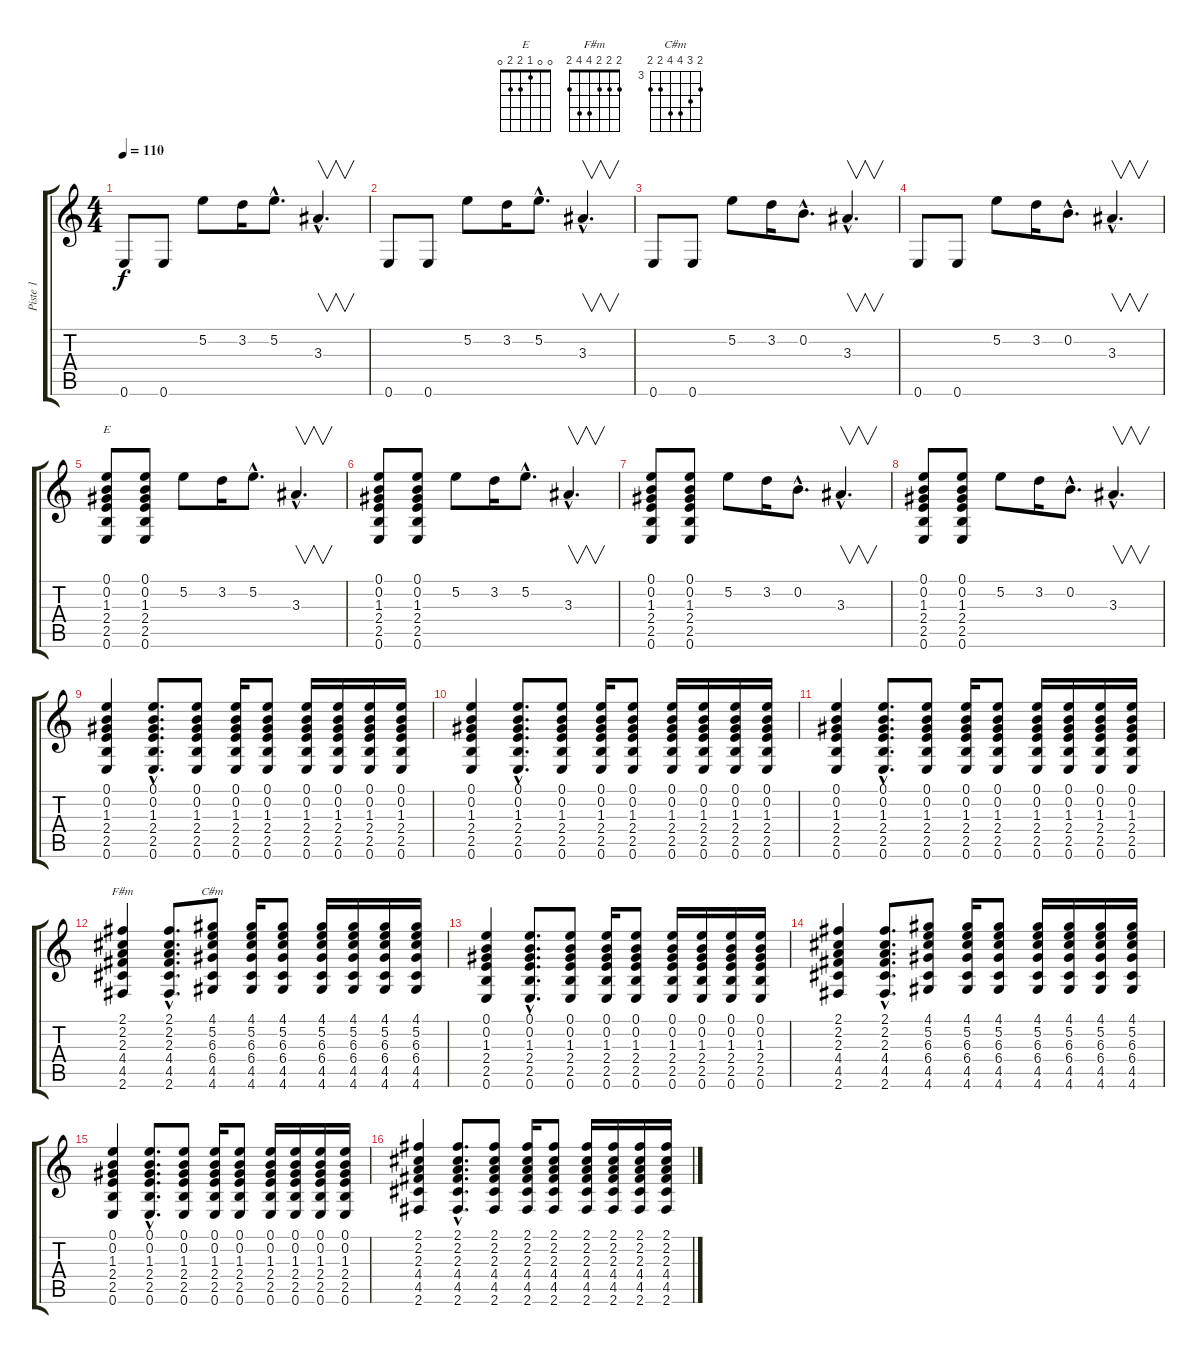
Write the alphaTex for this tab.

\track ("Piste 1" "Piste 1") {instrument acousticguitarnylon}
\staff {score tabs}
\tuning (E4 B3 G3 D3 A2 E2) {hide}
\chord ("E" 0 0 1 2 2 0)
\chord ("F#m" 2 2 2 4 4 2)
\chord ("C#m" 4 5 6 6 4 4) {firstfret 3}
\ts (4 4)
\tempo 110
\clef g2
\ks c
0.6.8{dy f instrument acousticguitarnylon} 0.6.8 5.2.8 3.2.16 5.2{hac}.8{d} 3.3{hac}.4{v d} |
0.6.8 0.6.8 5.2.8 3.2.16 5.2{hac}.8{d} 3.3{hac}.4{v d} |
0.6.8 0.6.8 5.2.8 3.2.16 0.2{hac}.8{d} 3.3{hac}.4{v d} |
0.6.8 0.6.8 5.2.8 3.2.16 0.2{hac}.8{d} 3.3{hac}.4{v d} |
(0.1 0.2 1.3 2.4 2.5 0.6).8{ch "E"} (0.1 0.2 1.3 2.4 2.5 0.6).8 5.2.8 3.2.16 5.2{hac}.8{d} 3.3{hac}.4{v d} |
(0.1 0.2 1.3 2.4 2.5 0.6).8 (0.1 0.2 1.3 2.4 2.5 0.6).8 5.2.8 3.2.16 5.2{hac}.8{d} 3.3{hac}.4{v d} |
(0.1 0.2 1.3 2.4 2.5 0.6).8 (0.1 0.2 1.3 2.4 2.5 0.6).8 5.2.8 3.2.16 0.2{hac}.8{d} 3.3{hac}.4{v d} |
(0.1 0.2 1.3 2.4 2.5 0.6).8 (0.1 0.2 1.3 2.4 2.5 0.6).8 5.2.8 3.2.16 0.2{hac}.8{d} 3.3{hac}.4{v d} |
(0.1 0.2 1.3 2.4 2.5 0.6).4 (0.1{hac} 0.2{hac} 1.3{hac} 2.4{hac} 2.5{hac} 0.6{hac}).8{d} (0.1 0.2 1.3 2.4 2.5 0.6).8 (0.1 0.2 1.3 2.4 2.5 0.6).16 (0.1 0.2 1.3 2.4 2.5 0.6).8 (0.1 0.2 1.3 2.4 2.5 0.6).16 (0.1 0.2 1.3 2.4 2.5 0.6).16 (0.1 0.2 1.3 2.4 2.5 0.6).16 (0.1 0.2 1.3 2.4 2.5 0.6).16 |
(0.1 0.2 1.3 2.4 2.5 0.6).4 (0.1{hac} 0.2{hac} 1.3{hac} 2.4{hac} 2.5{hac} 0.6{hac}).8{d} (0.1 0.2 1.3 2.4 2.5 0.6).8 (0.1 0.2 1.3 2.4 2.5 0.6).16 (0.1 0.2 1.3 2.4 2.5 0.6).8 (0.1 0.2 1.3 2.4 2.5 0.6).16 (0.1 0.2 1.3 2.4 2.5 0.6).16 (0.1 0.2 1.3 2.4 2.5 0.6).16 (0.1 0.2 1.3 2.4 2.5 0.6).16 |
(0.1 0.2 1.3 2.4 2.5 0.6).4 (0.1{hac} 0.2{hac} 1.3{hac} 2.4{hac} 2.5{hac} 0.6{hac}).8{d} (0.1 0.2 1.3 2.4 2.5 0.6).8 (0.1 0.2 1.3 2.4 2.5 0.6).16 (0.1 0.2 1.3 2.4 2.5 0.6).8 (0.1 0.2 1.3 2.4 2.5 0.6).16 (0.1 0.2 1.3 2.4 2.5 0.6).16 (0.1 0.2 1.3 2.4 2.5 0.6).16 (0.1 0.2 1.3 2.4 2.5 0.6).16 |
(2.1 2.2 2.3 4.4 4.5 2.6).4{ch "F#m"} (2.1{hac} 2.2{hac} 2.3{hac} 4.4{hac} 4.5{hac} 2.6{hac}).8{d} (4.1 5.2 6.3 6.4 4.5 4.6).8{ch "C#m"} (4.1 5.2 6.3 6.4 4.5 4.6).16 (4.1 5.2 6.3 6.4 4.5 4.6).8 (4.1 5.2 6.3 6.4 4.5 4.6).16 (4.1 5.2 6.3 6.4 4.5 4.6).16 (4.1 5.2 6.3 6.4 4.5 4.6).16 (4.1 5.2 6.3 6.4 4.5 4.6).16 |
(0.1 0.2 1.3 2.4 2.5 0.6).4 (0.1{hac} 0.2{hac} 1.3{hac} 2.4{hac} 2.5{hac} 0.6{hac}).8{d} (0.1 0.2 1.3 2.4 2.5 0.6).8 (0.1 0.2 1.3 2.4 2.5 0.6).16 (0.1 0.2 1.3 2.4 2.5 0.6).8 (0.1 0.2 1.3 2.4 2.5 0.6).16 (0.1 0.2 1.3 2.4 2.5 0.6).16 (0.1 0.2 1.3 2.4 2.5 0.6).16 (0.1 0.2 1.3 2.4 2.5 0.6).16 |
(2.1 2.2 2.3 4.4 4.5 2.6).4 (2.1{hac} 2.2{hac} 2.3{hac} 4.4{hac} 4.5{hac} 2.6{hac}).8{d} (4.1 5.2 6.3 6.4 4.5 4.6).8 (4.1 5.2 6.3 6.4 4.5 4.6).16 (4.1 5.2 6.3 6.4 4.5 4.6).8 (4.1 5.2 6.3 6.4 4.5 4.6).16 (4.1 5.2 6.3 6.4 4.5 4.6).16 (4.1 5.2 6.3 6.4 4.5 4.6).16 (4.1 5.2 6.3 6.4 4.5 4.6).16 |
(0.1 0.2 1.3 2.4 2.5 0.6).4 (0.1{hac} 0.2{hac} 1.3{hac} 2.4{hac} 2.5{hac} 0.6{hac}).8{d} (0.1 0.2 1.3 2.4 2.5 0.6).8 (0.1 0.2 1.3 2.4 2.5 0.6).16 (0.1 0.2 1.3 2.4 2.5 0.6).8 (0.1 0.2 1.3 2.4 2.5 0.6).16 (0.1 0.2 1.3 2.4 2.5 0.6).16 (0.1 0.2 1.3 2.4 2.5 0.6).16 (0.1 0.2 1.3 2.4 2.5 0.6).16 |
(2.1 2.2 2.3 4.4 4.5 2.6).4 (2.1{hac} 2.2{hac} 2.3{hac} 4.4{hac} 4.5{hac} 2.6{hac}).8{d} (2.1 2.2 2.3 4.4 4.5 2.6).8 (2.1 2.2 2.3 4.4 4.5 2.6).16 (2.1 2.2 2.3 4.4 4.5 2.6).8 (2.1 2.2 2.3 4.4 4.5 2.6).16 (2.1 2.2 2.3 4.4 4.5 2.6).16 (2.1 2.2 2.3 4.4 4.5 2.6).16 (2.1 2.2 2.3 4.4 4.5 2.6).16
